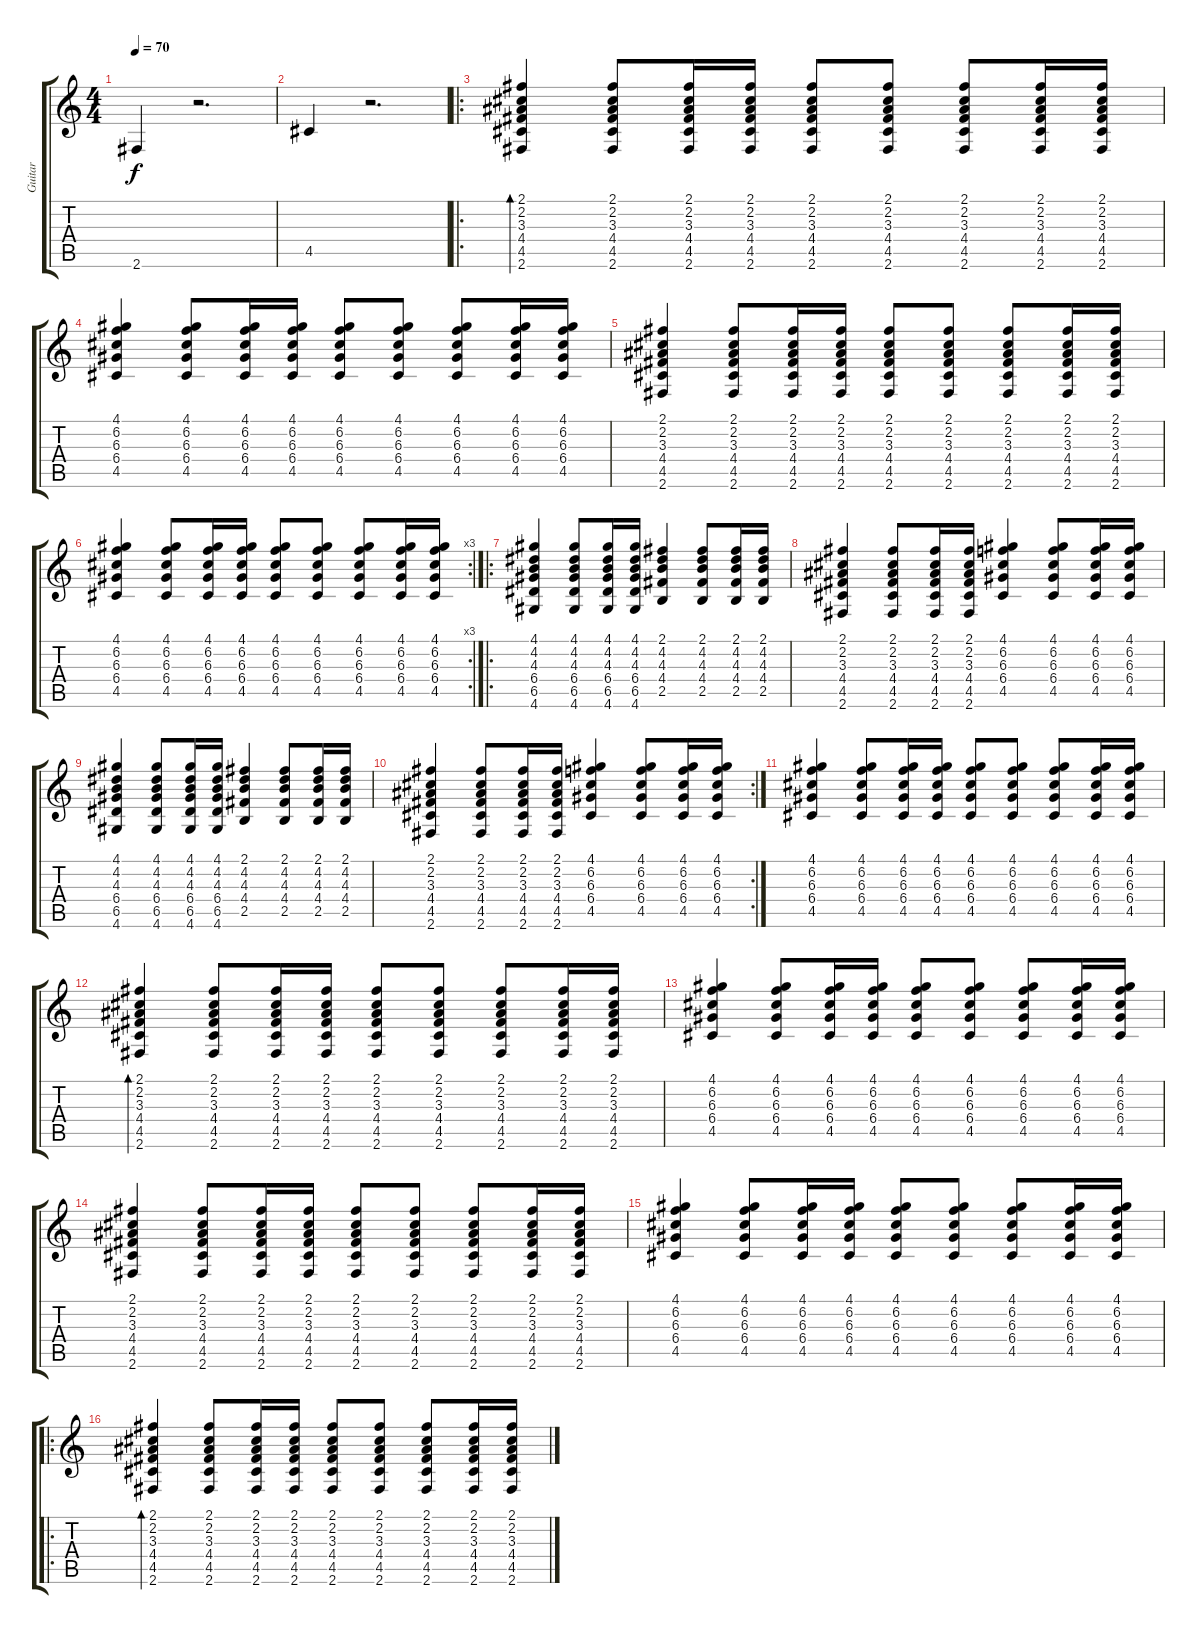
\track ("Guitar" "Guitar") {instrument acousticguitarsteel}
\staff {score tabs}
\tuning (E4 B3 G3 D3 A2 E2) {hide}
\ts (4 4)
\tempo 70
\clef g2
\ks c
2.6.4{dy f instrument acousticguitarsteel} r.2{d} |
4.5.4 r.2{d} |
\ro
(2.1 2.2 3.3 4.4 4.5 2.6).4{bd 240} (2.1 2.2 3.3 4.4 4.5 2.6).8 (2.1 2.2 3.3 4.4 4.5 2.6).16 (2.1 2.2 3.3 4.4 4.5 2.6).16 (2.1 2.2 3.3 4.4 4.5 2.6).8 (2.1 2.2 3.3 4.4 4.5 2.6).8 (2.1 2.2 3.3 4.4 4.5 2.6).8 (2.1 2.2 3.3 4.4 4.5 2.6).16 (2.1 2.2 3.3 4.4 4.5 2.6).16 |
(4.1 6.2 6.3 6.4 4.5).4 (4.1 6.2 6.3 6.4 4.5).8 (4.1 6.2 6.3 6.4 4.5).16 (4.1 6.2 6.3 6.4 4.5).16 (4.1 6.2 6.3 6.4 4.5).8 (4.1 6.2 6.3 6.4 4.5).8 (4.1 6.2 6.3 6.4 4.5).8 (4.1 6.2 6.3 6.4 4.5).16 (4.1 6.2 6.3 6.4 4.5).16 |
(2.1 2.2 3.3 4.4 4.5 2.6).4 (2.1 2.2 3.3 4.4 4.5 2.6).8 (2.1 2.2 3.3 4.4 4.5 2.6).16 (2.1 2.2 3.3 4.4 4.5 2.6).16 (2.1 2.2 3.3 4.4 4.5 2.6).8 (2.1 2.2 3.3 4.4 4.5 2.6).8 (2.1 2.2 3.3 4.4 4.5 2.6).8 (2.1 2.2 3.3 4.4 4.5 2.6).16 (2.1 2.2 3.3 4.4 4.5 2.6).16 |
\rc 3
(4.1 6.2 6.3 6.4 4.5).4 (4.1 6.2 6.3 6.4 4.5).8 (4.1 6.2 6.3 6.4 4.5).16 (4.1 6.2 6.3 6.4 4.5).16 (4.1 6.2 6.3 6.4 4.5).8 (4.1 6.2 6.3 6.4 4.5).8 (4.1 6.2 6.3 6.4 4.5).8 (4.1 6.2 6.3 6.4 4.5).16 (4.1 6.2 6.3 6.4 4.5).16 |
\ro
(4.1 4.2 4.3 6.4 6.5 4.6).4 (4.1 4.2 4.3 6.4 6.5 4.6).8 (4.1 4.2 4.3 6.4 6.5 4.6).16 (4.1 4.2 4.3 6.4 6.5 4.6).16 (2.1 4.2 4.3 4.4 2.5).4 (2.1 4.2 4.3 4.4 2.5).8 (2.1 4.2 4.3 4.4 2.5).16 (2.1 4.2 4.3 4.4 2.5).16 |
(2.1 2.2 3.3 4.4 4.5 2.6).4 (2.1 2.2 3.3 4.4 4.5 2.6).8 (2.1 2.2 3.3 4.4 4.5 2.6).16 (2.1 2.2 3.3 4.4 4.5 2.6).16 (4.1 6.2 6.3 6.4 4.5).4 (4.1 6.2 6.3 6.4 4.5).8 (4.1 6.2 6.3 6.4 4.5).16 (4.1 6.2 6.3 6.4 4.5).16 |
(4.1 4.2 4.3 6.4 6.5 4.6).4 (4.1 4.2 4.3 6.4 6.5 4.6).8 (4.1 4.2 4.3 6.4 6.5 4.6).16 (4.1 4.2 4.3 6.4 6.5 4.6).16 (2.1 4.2 4.3 4.4 2.5).4 (2.1 4.2 4.3 4.4 2.5).8 (2.1 4.2 4.3 4.4 2.5).16 (2.1 4.2 4.3 4.4 2.5).16 |
\rc 2
(2.1 2.2 3.3 4.4 4.5 2.6).4 (2.1 2.2 3.3 4.4 4.5 2.6).8 (2.1 2.2 3.3 4.4 4.5 2.6).16 (2.1 2.2 3.3 4.4 4.5 2.6).16 (4.1 6.2 6.3 6.4 4.5).4 (4.1 6.2 6.3 6.4 4.5).8 (4.1 6.2 6.3 6.4 4.5).16 (4.1 6.2 6.3 6.4 4.5).16 |
(4.1 6.2 6.3 6.4 4.5).4 (4.1 6.2 6.3 6.4 4.5).8 (4.1 6.2 6.3 6.4 4.5).16 (4.1 6.2 6.3 6.4 4.5).16 (4.1 6.2 6.3 6.4 4.5).8 (4.1 6.2 6.3 6.4 4.5).8 (4.1 6.2 6.3 6.4 4.5).8 (4.1 6.2 6.3 6.4 4.5).16 (4.1 6.2 6.3 6.4 4.5).16 |
(2.1 2.2 3.3 4.4 4.5 2.6).4{bd 240} (2.1 2.2 3.3 4.4 4.5 2.6).8 (2.1 2.2 3.3 4.4 4.5 2.6).16 (2.1 2.2 3.3 4.4 4.5 2.6).16 (2.1 2.2 3.3 4.4 4.5 2.6).8 (2.1 2.2 3.3 4.4 4.5 2.6).8 (2.1 2.2 3.3 4.4 4.5 2.6).8 (2.1 2.2 3.3 4.4 4.5 2.6).16 (2.1 2.2 3.3 4.4 4.5 2.6).16 |
(4.1 6.2 6.3 6.4 4.5).4 (4.1 6.2 6.3 6.4 4.5).8 (4.1 6.2 6.3 6.4 4.5).16 (4.1 6.2 6.3 6.4 4.5).16 (4.1 6.2 6.3 6.4 4.5).8 (4.1 6.2 6.3 6.4 4.5).8 (4.1 6.2 6.3 6.4 4.5).8 (4.1 6.2 6.3 6.4 4.5).16 (4.1 6.2 6.3 6.4 4.5).16 |
(2.1 2.2 3.3 4.4 4.5 2.6).4 (2.1 2.2 3.3 4.4 4.5 2.6).8 (2.1 2.2 3.3 4.4 4.5 2.6).16 (2.1 2.2 3.3 4.4 4.5 2.6).16 (2.1 2.2 3.3 4.4 4.5 2.6).8 (2.1 2.2 3.3 4.4 4.5 2.6).8 (2.1 2.2 3.3 4.4 4.5 2.6).8 (2.1 2.2 3.3 4.4 4.5 2.6).16 (2.1 2.2 3.3 4.4 4.5 2.6).16 |
(4.1 6.2 6.3 6.4 4.5).4 (4.1 6.2 6.3 6.4 4.5).8 (4.1 6.2 6.3 6.4 4.5).16 (4.1 6.2 6.3 6.4 4.5).16 (4.1 6.2 6.3 6.4 4.5).8 (4.1 6.2 6.3 6.4 4.5).8 (4.1 6.2 6.3 6.4 4.5).8 (4.1 6.2 6.3 6.4 4.5).16 (4.1 6.2 6.3 6.4 4.5).16 |
\ro
(2.1 2.2 3.3 4.4 4.5 2.6).4{bd 240} (2.1 2.2 3.3 4.4 4.5 2.6).8 (2.1 2.2 3.3 4.4 4.5 2.6).16 (2.1 2.2 3.3 4.4 4.5 2.6).16 (2.1 2.2 3.3 4.4 4.5 2.6).8 (2.1 2.2 3.3 4.4 4.5 2.6).8 (2.1 2.2 3.3 4.4 4.5 2.6).8 (2.1 2.2 3.3 4.4 4.5 2.6).16 (2.1 2.2 3.3 4.4 4.5 2.6).16
